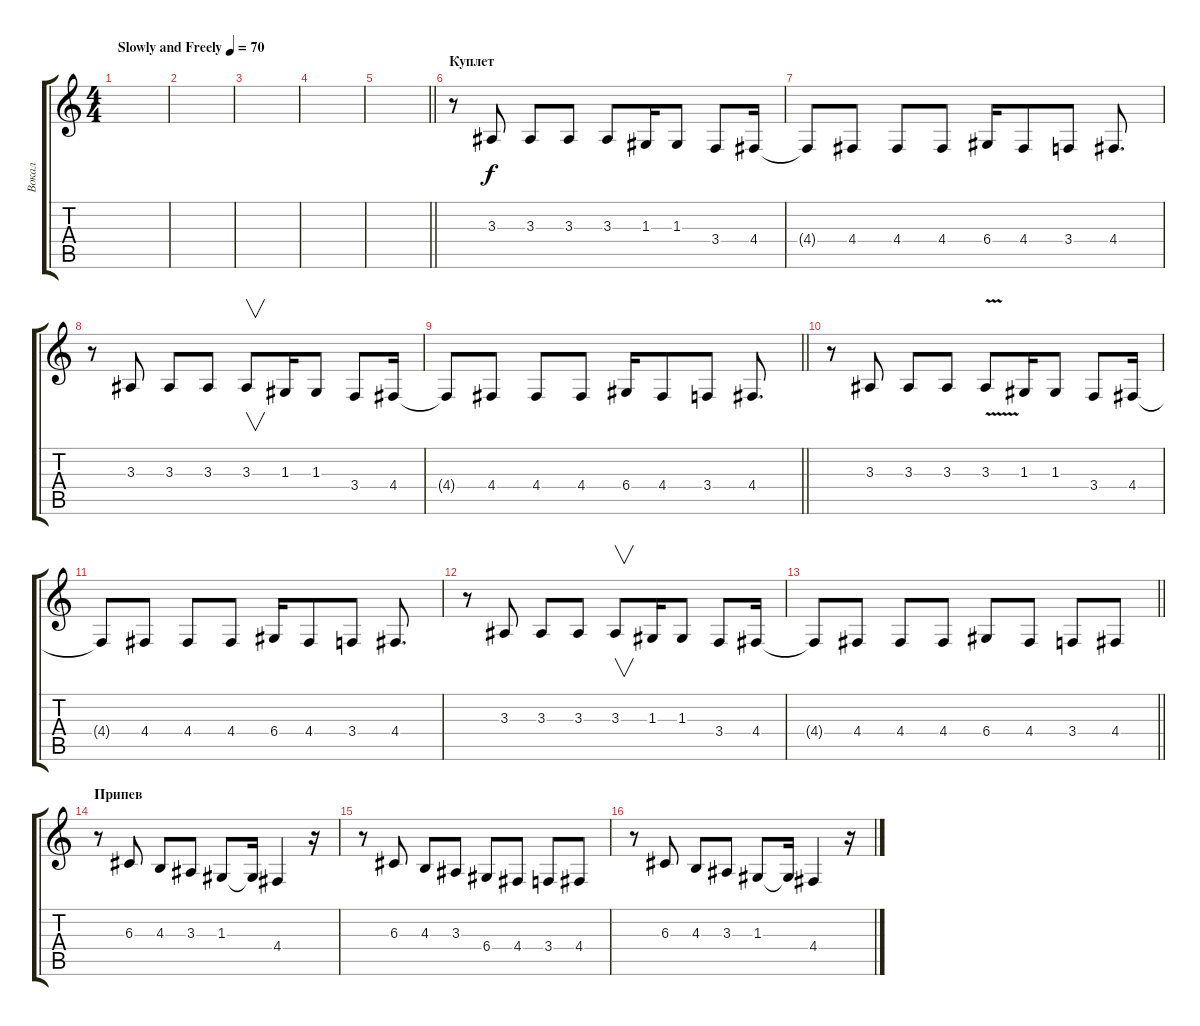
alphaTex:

\track ("Вокал" "Вокал") {instrument acousticgrandpiano}
\staff {score tabs}
\tuning (E4 B3 G3 D3 A2 E2) {hide}
\ts (4 4)
\tempo (70 "Slowly and Freely")
\clef g2
\ks c
|
|
|
|
\barLineRight lightlight
|
\section ("" "Куплет")
r.8 3.3.8 3.3.8 3.3.8 3.3.8 1.3.16 1.3.8 3.4.8 4.4.16 |
4.4{t}.8 4.4.8 4.4.8 4.4.8 6.4.16 4.4.8 3.4.8 4.4.8{d} |
r.8 3.3.8 3.3.8 3.3.8 3.3.8{v} 1.3.16 1.3.8 3.4.8 4.4.16 |
\barLineRight lightlight
4.4{t}.8 4.4.8 4.4.8 4.4.8 6.4.16 4.4.8 3.4.8 4.4.8{d} |
r.8 3.3.8 3.3.8 3.3.8 3.3{v}.8 1.3.16 1.3.8 3.4.8 4.4.16 |
4.4{t}.8 4.4.8 4.4.8 4.4.8 6.4.16 4.4.8 3.4.8 4.4.8{d} |
r.8 3.3.8 3.3.8 3.3.8 3.3.8{v} 1.3.16 1.3.8 3.4.8 4.4.16 |
\barLineRight lightlight
4.4{t}.8 4.4.8 4.4.8 4.4.8 6.4.8 4.4.8 3.4.8 4.4.8 |
\section ("" "Припев")
r.8 6.3.8 4.3.8 3.3.8 1.3.8 1.3{t}.16 4.4.4 r.16 |
r.8 6.3.8 4.3.8 3.3.8 6.4.8 4.4.8 3.4.8 4.4.8 |
r.8 6.3.8 4.3.8 3.3.8 1.3.8 1.3{t}.16 4.4.4 r.16
